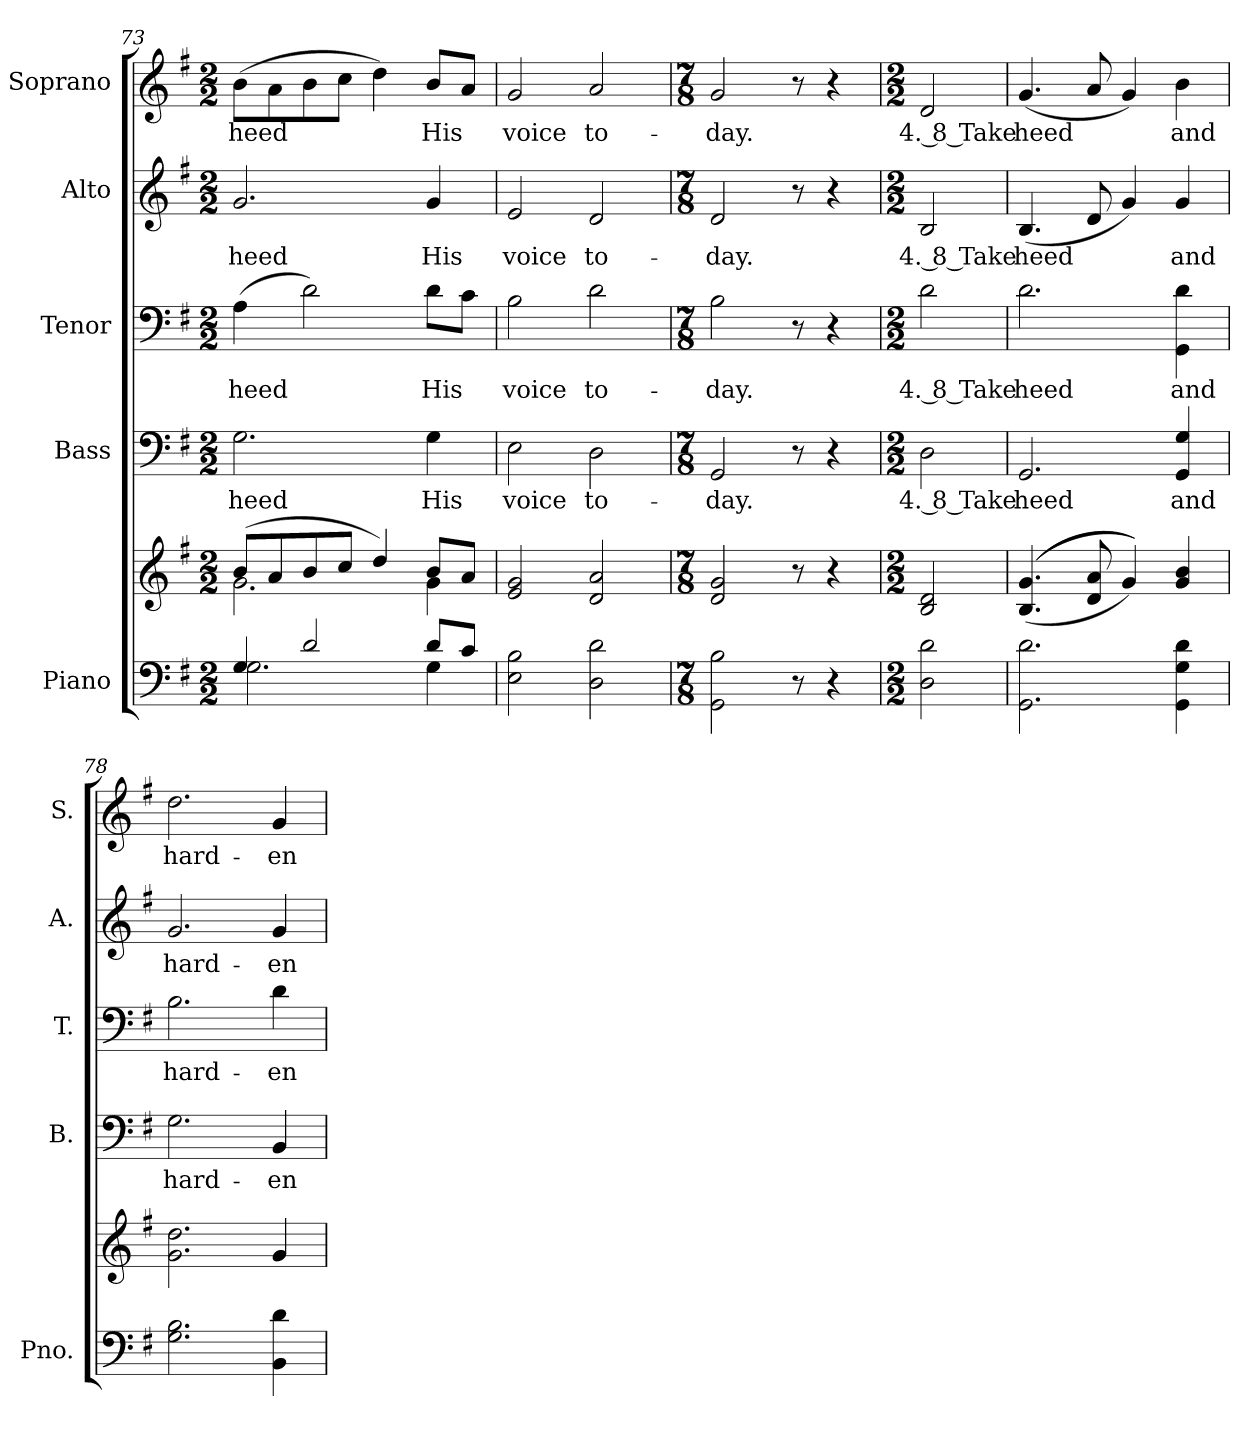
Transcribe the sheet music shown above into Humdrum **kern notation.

**kern	**kern	**kern	**text	**kern	**text	**kern	**text	**kern	**text
*part5	*part5	*part4	*part4	*part3	*part3	*part2	*part2	*part1	*part1
*staff6	*staff5	*staff4	*staff4	*staff3	*staff3	*staff2	*staff2	*staff1	*staff1
*I"Piano	*	*I"Bass	*	*I"Tenor	*	*I"Alto	*	*I"Soprano	*
*I'Pno.	*	*I'B.	*	*I'T.	*	*I'A.	*	*I'S.	*
!!LO:PB:g=z
*clefF4	*clefG2	*clefF4	*	*clefF4	*	*clefG2	*	*clefG2	*
*k[f#]	*k[f#]	*k[f#]	*	*k[f#]	*	*k[f#]	*	*k[f#]	*
*G:	*G:	*G:	*	*G:	*	*G:	*	*G:	*
*M2/2	*M2/2	*M2/2	*	*M2/2	*	*M2/2	*	*M2/2	*
=73	=73	=73	=73	=73	=73	=73	=73	=73	=73
*^	*^	*	*	*	*	*	*	*	*
!	!	!	!	!	!LO:LY:b:color=#000000	!	!	!	!	!	!
!	!	!	!	!	!	!	!LO:LY:b:color=#000000	!	!	!	!
!	!	!	!	!	!	!	!	!	!LO:LY:b:color=#000000	!	!
!	!	!	!	!	!	!	!	!	!	!	!LO:LY:b:color=#000000
4Gi/	2.Gi\	(8bi/L	2.gi\	2.Gi\	heed	(4Ai\	heed	2.gi/	heed	(8bi\L	heed
.	.	8ai/	.	.	.	.	.	.	.	8ai\	.
2di/	.	8bi/	.	.	.	2di\)	.	.	.	8bi\	.
.	.	8cci/J	.	.	.	.	.	.	.	8cci\J	.
.	.	4ddi/)	.	.	.	.	.	.	.	4ddi\)	.
!	!	!	!	!	!LO:LY:b:color=#000000	!	!	!	!	!	!
!	!	!	!	!	!	!	!LO:LY:b:color=#000000	!	!	!	!
!	!	!	!	!	!	!	!	!	!LO:LY:b:color=#000000	!	!
!	!	!	!	!	!	!	!	!	!	!	!LO:LY:b:color=#000000
8di/L	4Gi\	8bi/L	4gi\	4Gi\	His	8di\L	His	4gi/	His	8bi/L	His
8ci/J	.	8ai/J	.	.	.	8ci\J	.	.	.	8ai/J	.
*v	*v	*	*	*	*	*	*	*	*	*	*
*	*v	*v	*	*	*	*	*	*	*	*
=74	=74	=74	=74	=74	=74	=74	=74	=74	=74
!	!	!	!LO:LY:b:color=#000000	!	!	!	!	!	!
!	!	!	!	!	!LO:LY:b:color=#000000	!	!	!	!
!	!	!	!	!	!	!	!LO:LY:b:color=#000000	!	!
!	!	!	!	!	!	!	!	!	!LO:LY:b:color=#000000
2Ei\ 2Bi	2ei/ 2gi	2Ei\	voice	2Bi\	voice	2ei/	voice	2gi/	voice
!	!	!	!LO:LY:b:color=#000000	!	!	!	!	!	!
!	!	!	!	!	!LO:LY:b:color=#000000	!	!	!	!
!	!	!	!	!	!	!	!LO:LY:b:color=#000000	!	!
!	!	!	!	!	!	!	!	!	!LO:LY:b:color=#000000
2Di\ 2di	2di/ 2ai	2Di\	to-	2di\	to-	2di/	to-	2ai/	to-
=75	=75	=75	=75	=75	=75	=75	=75	=75	=75
*M7/8	*M7/8	*M7/8	*	*M7/8	*	*M7/8	*	*M7/8	*
!	!	!	!LO:LY:b:color=#000000	!	!	!	!	!	!
!	!	!	!	!	!LO:LY:b:color=#000000	!	!	!	!
!	!	!	!	!	!	!	!LO:LY:b:color=#000000	!	!
!	!	!	!	!	!	!	!	!	!LO:LY:b:color=#000000
2GGi\ 2Bi	2di/ 2gi	2GGi/	-day.	2Bi\	-day.	2di/	-day.	2gi/	-day.
8r	8r	8r	.	8r	.	8r	.	8r	.
4r	4r	4r	.	4r	.	4r	.	4r	.
=76	=76	=76	=76	=76	=76	=76	=76	=76	=76
*M2/2	*M2/2	*M2/2	*	*M2/2	*	*M2/2	*	*M2/2	*
!	!	!	!LO:LY:b:color=#000000	!	!	!	!	!	!
!	!	!	!	!	!LO:LY:b:color=#000000	!	!	!	!
!	!	!	!	!	!	!	!LO:LY:b:color=#000000	!	!
!	!	!	!	!	!	!	!	!	!LO:LY:b:color=#000000
2Di\ 2di	2Bi/ 2di	2Di\	4. 8 Take	2di\	4. 8 Take	2Bi/	4. 8 Take	2di/	4. 8 Take
!!LO:PB:g=z
=77	=77	=77	=77	=77	=77	=77	=77	=77	=77
!	!	!	!LO:LY:b:color=#000000	!	!	!	!	!	!
!	!	!	!	!	!LO:LY:b:color=#000000	!	!	!	!
!	!	!	!	!	!	!	!LO:LY:b:color=#000000	!	!
!	!	!	!	!	!	!	!	!	!LO:LY:b:color=#000000
2.GGi\ 2.di	(((4.Bi/ 4.gi	2.GGi/	heed	2.di\	heed	(4.Bi/	heed	(4.gi/	heed
.	8di/ 8ai	.	.	.	.	8di/	.	8ai/	.
.	4gi/)))	.	.	.	.	4gi/)	.	4gi/)	.
!	!	!	!LO:LY:b:color=#000000	!	!	!	!	!	!
!	!	!	!	!	!LO:LY:b:color=#000000	!	!	!	!
!	!	!	!	!	!	!	!LO:LY:b:color=#000000	!	!
!	!	!	!	!	!	!	!	!	!LO:LY:b:color=#000000
4GGi\ 4Gi 4di	4gi/ 4bi	4GGi/ 4Gi	and	4GGi\ 4di	and	4gi/	and	4bi\	and
=78	=78	=78	=78	=78	=78	=78	=78	=78	=78
!	!	!	!LO:LY:b:color=#000000	!	!	!	!	!	!
!	!	!	!	!	!LO:LY:b:color=#000000	!	!	!	!
!	!	!	!	!	!	!	!LO:LY:b:color=#000000	!	!
!	!	!	!	!	!	!	!	!	!LO:LY:b:color=#000000
2.Gi\ 2.Bi	2.gi\ 2.ddi	2.Gi\	hard-	2.Bi\	hard-	2.gi/	hard-	2.ddi\	hard-
!	!	!	!LO:LY:b:color=#000000	!	!	!	!	!	!
!	!	!	!	!	!LO:LY:b:color=#000000	!	!	!	!
!	!	!	!	!	!	!	!LO:LY:b:color=#000000	!	!
!	!	!	!	!	!	!	!	!	!LO:LY:b:color=#000000
4BBi\ 4di	4gi/	4BBi/	-en	4di\	-en	4gi/	-en	4gi/	-en
=	=	=	=	=	=	=	=	=	=
*-	*-	*-	*-	*-	*-	*-	*-	*-	*-
